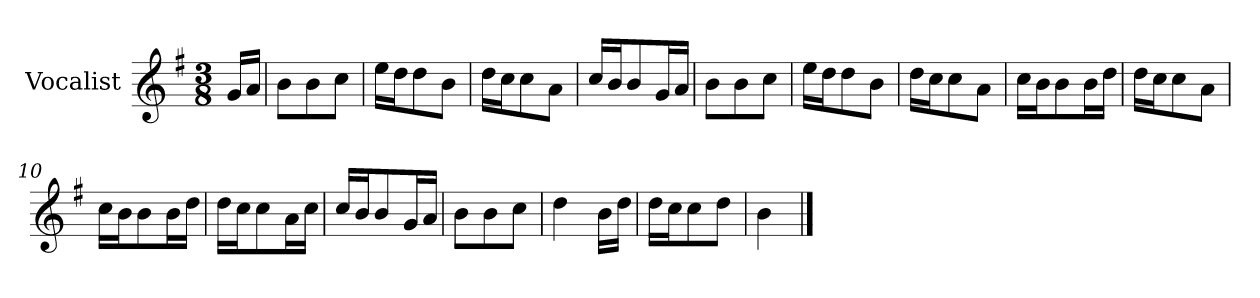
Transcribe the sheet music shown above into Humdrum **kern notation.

**kern
*part1
*staff1
*I"Vocalist
*k[f#]
*G:
*M3/8
=
16gLL
16aJJ
=1
8bL
8b
8ccJ
=2
16eeLL
16ddJ
8dd
8bJ
=3
16ddLL
16ccJ
8cc
8aJ
=4
16ccLL
16bJ
8b
16gL
16aJJ
=5
8bL
8b
8ccJ
=6
16eeLL
16ddJ
8dd
8bJ
=7
16ddLL
16ccJ
8cc
8aJ
=8
16ccLL
16bJ
8b
16bL
16ddJJ
=9
16ddLL
16ccJ
8cc
8aJ
=10
16ccLL
16bJ
8b
16bL
16ddJJ
=11
16ddLL
16ccJ
8cc
16aL
16ccJJ
=12
16ccLL
16bJ
8b
16gL
16aJJ
=13
8bL
8b
8ccJ
=14
4dd
16bLL
16ddJJ
=15
16ddLL
16ccJ
8cc
8ddJ
=16
4b
==
*-
